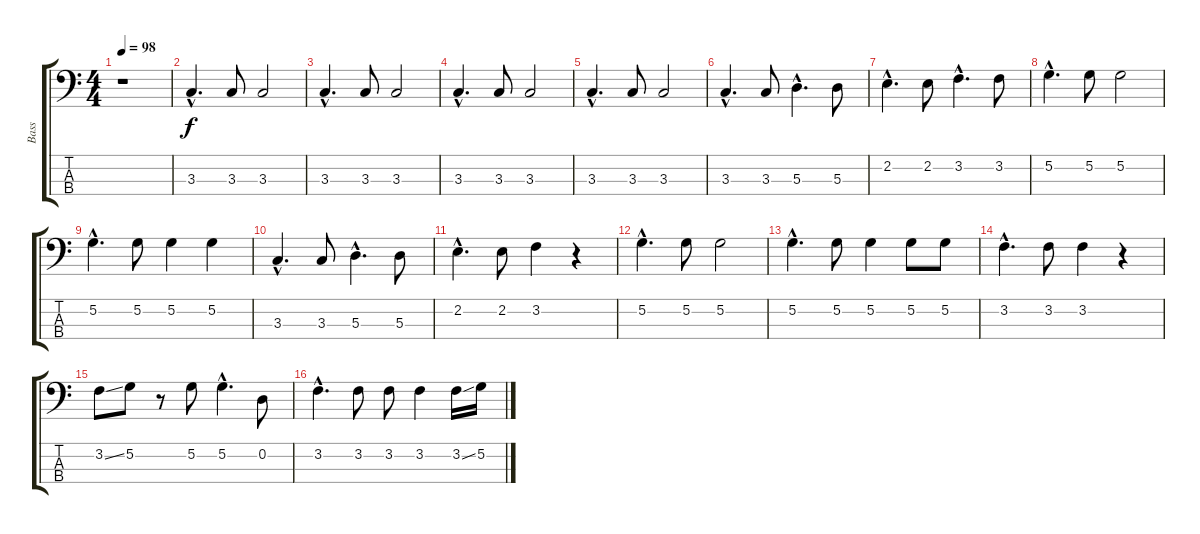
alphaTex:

\track ("Bass" "Bass") {instrument electricbasspick}
\staff {score tabs}
\tuning (G2 D2 A1 E1) {hide}
\ts (4 4)
\tempo 98
\clef f4
\ks c
r.1{dy f instrument electricbasspick} |
3.3{hac}.4{d} 3.3.8 3.3.2 |
3.3{hac}.4{d} 3.3.8 3.3.2 |
3.3{hac}.4{d} 3.3.8 3.3.2 |
3.3{hac}.4{d} 3.3.8 3.3.2 |
3.3{hac}.4{d} 3.3.8 5.3{hac}.4{d} 5.3.8 |
2.2{hac}.4{d} 2.2.8 3.2{hac}.4{d} 3.2.8 |
5.2{hac}.4{d} 5.2.8 5.2.2 |
5.2{hac}.4{d} 5.2.8 5.2.4 5.2.4 |
3.3{hac}.4{d} 3.3.8 5.3{hac}.4{d} 5.3.8 |
2.2{hac}.4{d} 2.2.8 3.2.4 r.4 |
5.2{hac}.4{d} 5.2.8 5.2.2 |
5.2{hac}.4{d} 5.2.8 5.2.4 5.2.8 5.2.8 |
3.2{hac}.4{d} 3.2.8 3.2.4 r.4 |
3.2{ss}.8 5.2.8 r.8 5.2.8 5.2{hac}.4{d} 0.2.8 |
3.2{hac}.4{d} 3.2.8 3.2.8 3.2.4 3.2{ss}.16 5.2.16
